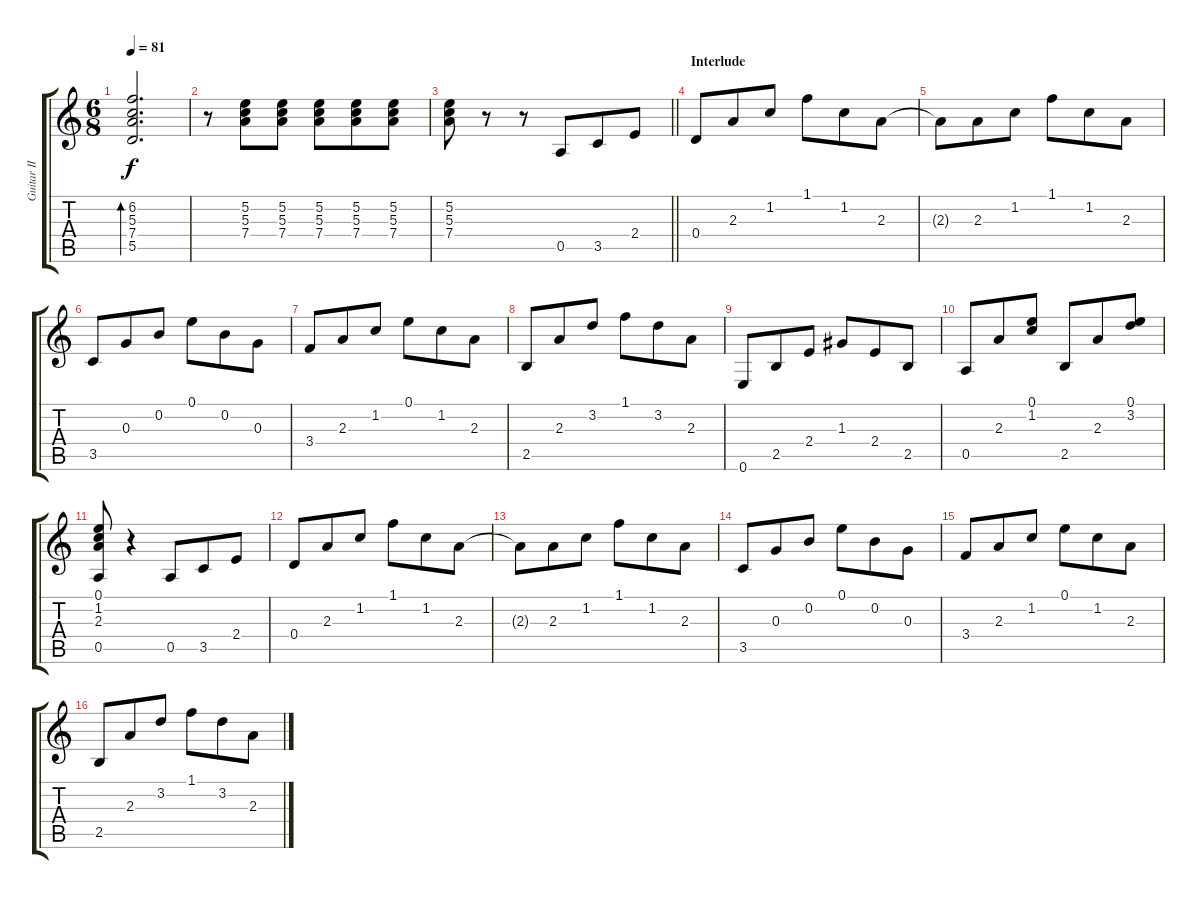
\track ("Guitar II" "Guitar II") {instrument electricguitarclean}
\staff {score tabs}
\tuning (E4 B3 G3 D3 A2 E2) {hide}
\ts (6 8)
\tempo 81
\clef g2
\ks c
(6.2 5.3 7.4 5.5).2{d bd 240 dy f} |
r.8 (5.2 5.3 7.4).8 (5.2 5.3 7.4).8 (5.2 5.3 7.4).8 (5.2 5.3 7.4).8 (5.2 5.3 7.4).8 |
\barLineRight lightlight
(5.2 5.3 7.4).8 r.8 r.8 0.5.8 3.5.8 2.4.8 |
\section ("" "Interlude")
0.4.8 2.3.8 1.2.8 1.1.8 1.2.8 2.3.8 |
2.3{t}.8 2.3.8 1.2.8 1.1.8 1.2.8 2.3.8 |
3.5.8 0.3.8 0.2.8 0.1.8 0.2.8 0.3.8 |
3.4.8 2.3.8 1.2.8 0.1.8 1.2.8 2.3.8 |
2.5.8 2.3.8 3.2.8 1.1.8 3.2.8 2.3.8 |
0.6.8 2.5.8 2.4.8 1.3.8 2.4.8 2.5.8 |
0.5.8 2.3.8 (0.1 1.2).8 2.5.8 2.3.8 (0.1 3.2).8 |
(0.1 1.2 2.3 0.5).8 r.4 0.5.8 3.5.8 2.4.8 |
0.4.8 2.3.8 1.2.8 1.1.8 1.2.8 2.3.8 |
2.3{t}.8 2.3.8 1.2.8 1.1.8 1.2.8 2.3.8 |
3.5.8 0.3.8 0.2.8 0.1.8 0.2.8 0.3.8 |
3.4.8 2.3.8 1.2.8 0.1.8 1.2.8 2.3.8 |
2.5.8 2.3.8 3.2.8 1.1.8 3.2.8 2.3.8
